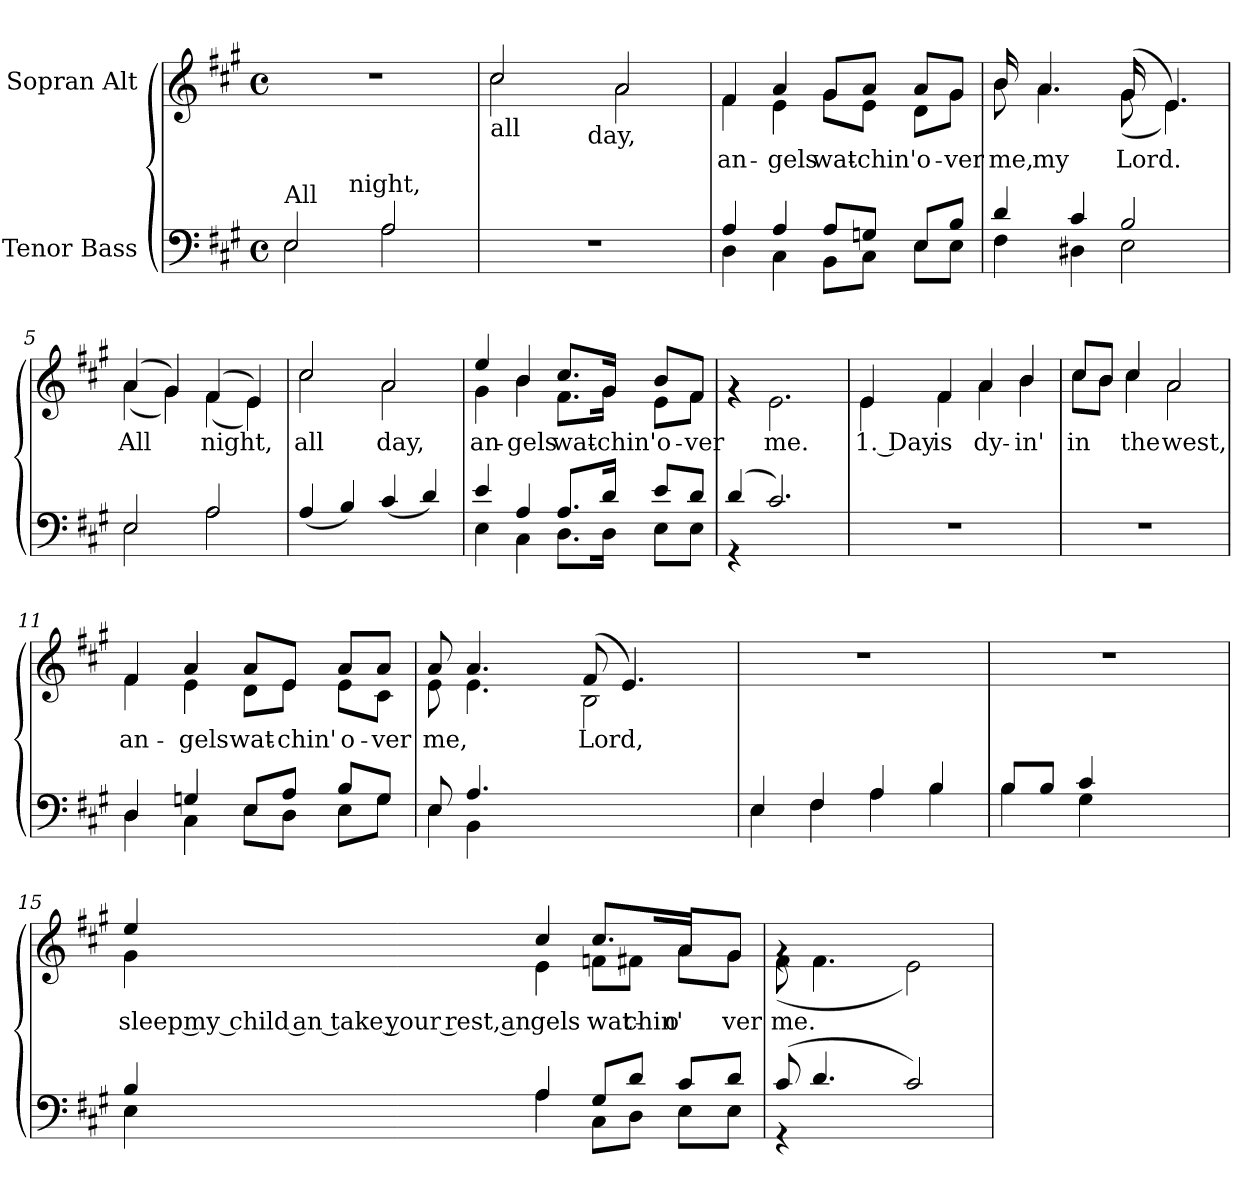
**kern	**kern	**text
*part2	*part1	*part1
*staff2	*staff1	*staff1
*I"Tenor Bass	*I"Sopran Alt	*
*clefF4	*clefG2	*
*ITrd7c12	*	*
*k[f#c#g#]	*k[f#c#g#]	*
*A:	*A:	*
*M4/4	*M4/4	*
*met(c)	*met(c)	*
=1	=1	=1
*^	*	*
!LO:TX:a:t=All	!	!	!
*	*^	*	*
2EE/	2EE\	4.ryy	1r	.
!	!	!LO:TX:a:t=night,	!	!
.	.	2ryy	.	.
2AA/	2AA\	.	.	.
.	.	8ryy	.	.
=2	=2	=2	=2	=2
*	*	*	*^	*
!	!	!	!LO:TX:b:t=all	!	!
*v	*v	*v	*	*^	*
1r	2cc#/	2cc#\	4ryy	.
.	.	.	8ryy	.
.	.	.	32ryy	.
!	!	!	!LO:TX:b:t=day,	!
.	.	.	2ryy	.
.	2a/	2a\	.	.
.	.	.	16.ryy	.
=3	=3	=3	=3	=3
*^	*	*	*	*
!	!	!	!	!	!LO:LY:b
*	*	*	*v	*v	*
4AA/	4DD\	4f#/	4f#\	an-
!	!	!	!	!LO:LY:b
4AA/	4CC#\	4a/	4e\	-gels
!	!	!LO:N:head=solid	!LO:N:head=solid	!LO:LY:b
8AA/L	8BBB\L	8g#/L	8g#\L	wat-
!	!	!	!	!LO:LY:b
8GGn/J	8CC#\J	8a/J	8e\J	-chin'
!LO:N:head=solid	!LO:N:head=solid	!	!	!LO:LY:b:rj
8EE/L	8EE\L	8a/L	8d\L	o-
!	!	!	!	!LO:LY:b
8BB/J	8EE\J	8g#/J	8g#\J	-ver
=4	=4	=4	=4	=4
!	!	!	!	!LO:LY:b
4D/	4FF#\	16b/	8b\	me,
.	.	16ryy	.	.
!	!	!	!	!LO:LY:b
.	.	4.a/	4.a\	my
4C#/	4DD#X\	.	.	.
!	!	!	!	!LO:LY:b
2BB/	2EE\	(16g#/	(<8g#\	Lord.
.	.	16ryy	.	.
.	.	4.e/)	4.e\)	.
!!LO:LB:g=z	!!
=5	=5	=5	=5	=5
!	!	!	!	!LO:LY:b
2EE/	2EE\	(4a/	(<4a\	All
.	.	4g#/)	4g#\)	.
!	!	!	!	!LO:LY:b
2AA/	2AA\	(4f#/	(<4f#\	night,
.	.	4e/)	4e\)	.
*v	*v	*	*	*
=6	=6	=6	=6
!	!	!	!LO:LY:b
(4AA/	2cc#/	2cc#\	all
4BB/)	.	.	.
!	!	!	!LO:LY:b
(4C#/	2a/	2a\	day,
4D/)	.	.	.
=7	=7	=7	=7
*^	*	*	*
!	!	!	!	!LO:LY:b
4E/	4EE\	4ee/	4g#\	an-
!	!	!LO:N:head=solid	!LO:N:head=solid	!LO:LY:b
4AA/	4CC#\	4b/	4b\	-gels
!	!	!	!	!LO:LY:b
8.AA/L	8.DD\L	8.cc#/L	8.f#\L	wat-
!	!	!LO:N:head=solid	!LO:N:head=solid	!LO:LY:b
16D/Jk	16DD\Jk	16g#/Jk	16g#\Jk	-chin'
!	!	!	!	!LO:LY:b:rj
8E/L	8EE\L	8b/L	8e\L	o-
!	!	!LO:N:head=solid	!LO:N:head=solid	!LO:LY:b
8D/J	8EE\J	8f#/J	8f#\J	-ver
=8	=8	=8	=8	=8
(4D/	4rFF	4rf	4rf	.
!	!	!	!	!LO:LY:b:rj
2.C#/)	2.ryy	2.ryy	2.e\	me.
!!LO:LB:g=z	!!
=9!	=9!	=9!	=9!	=9!
!	!	!	!	!LO:LY:b:rj
*v	*v	*	*	*
1r	4e/	4e\	1. Day
!	!	!	!LO:LY:b
.	4f#/	4f#\	is
!	!	!	!LO:LY:b
.	4a/	4a\	dy-
!	!	!	!LO:LY:b
.	4b/	4b\	-in'
=10	=10	=10	=10
!	!	!	!LO:LY:b:rj
1r	8cc#/L	8cc#\L	in
.	8b/J	8b\J	.
!	!	!	!LO:LY:b
.	4cc#/	4cc#\	the
!	!	!	!LO:LY:b
.	2a/	2a\	west,
=11	=11	=11	=11
*^	*	*	*
!	!	!	!	!LO:LY:b
4DD/	4DD\	4f#/	4f#\	an-
!	!	!	!	!LO:LY:b
4GGn/	4CC#\	4a/	4e\	-gels
!LO:N:head=solid	!LO:N:head=solid	!	!	!LO:LY:b
8EE/L	8EE\L	8a/L	8d\L	wat-
!	!	!LO:N:head=solid	!LO:N:head=solid	!LO:LY:b
8AA/J	8DD\J	8e/J	8e\J	-chin'
!	!	!	!	!LO:LY:b:rj
8BB/L	8EE\L	8a/L	8e\L	o-
!LO:N:head=solid	!LO:N:head=solid	!	!	!LO:LY:b
8GG/J	8GG\J	8a/J	8c#\J	-ver
=12	=12	=12	=12	=12
!LO:N:head=solid	!LO:N:head=solid	!	!	!LO:LY:b
*	*^	*	*	*
8EE/	4EE\	8ryy	8a/	8e\	me,
!	!	!	!	!	!LO:LY:b
4.AA/	.	4BBB\	4.a/	4.e\	.
.	2ryy	.	.	.	.
.	.	2ryy	.	.	.
!	!	!	!	!	!LO:LY:b
2ryy	.	.	(8f#/	2B\	Lord,
.	.	.	4.e/)	.	.
.	4ryy	.	.	.	.
.	.	8ryy	.	.	.
*	*v	*v	*	*	*
*	*	*v	*v	*
!!LO:LB:g=z
=13	=13	=13	=13
4EE/	4EE\	1r	.
4FF#/	4FF#\	.	.
4AA/	4AA\	.	.
4BB/	4BB\	.	.
=14	=14	=14	=14
!LO:N:head=solid	!LO:N:head=solid	!LO:N:vis=1	!
8BB/L	4BB\	1r	.
8BB/J	.	.	.
4C#/	4GG#\	.	.
2ryy	2ryy	.	.
=15	=15	=15	=15
!	!	!	!LO:LY:b:rj
*	*	*^	*
*	*	*	*^	*
4BB/	4EE\	4ee/	4g#\	2.ryy	sleep my child an take your rest, an
!	!	!	!	!	!LO:LY:b
4AA/	4AA\	4e\	4cc#/	.	-gels
!	!	!	!	!	!LO:LY:b
8GG#/L	8CC#\L	8.cc#/L	8fn\L	.	wat-
!	!	!	!	!	!LO:LY:b
8D/J	8DD\J	.	8f#X\J	.	chin'
.	.	16ryy	.	.	.
!	!	!	!LO:N:head=solid	!LO:N:head=solid	!LO:LY:b:rj
8C#/L	8EE\L	16a/Jk	8a/L	8a\L	o-
.	.	8.ryy	.	.	.
!	!	!	!	!	!LO:LY:b
8D/J	8EE\J	.	8g#/J	8g#\J	-ver
=16	=16	=16	=16	=16	=16
!	!	!	!	!	!LO:LY:b
*	*	*	*v	*v	*
(8C#/	4rFF	4rf	(<8f#\	me.
4.D/	.	.	4.f#\	.
.	2.ryy	2.ryy	.	.
2C#/)	.	.	2e\)	.
*v	*v	*	*	*
*	*v	*v	*
=	=	=
*-	*-	*-
